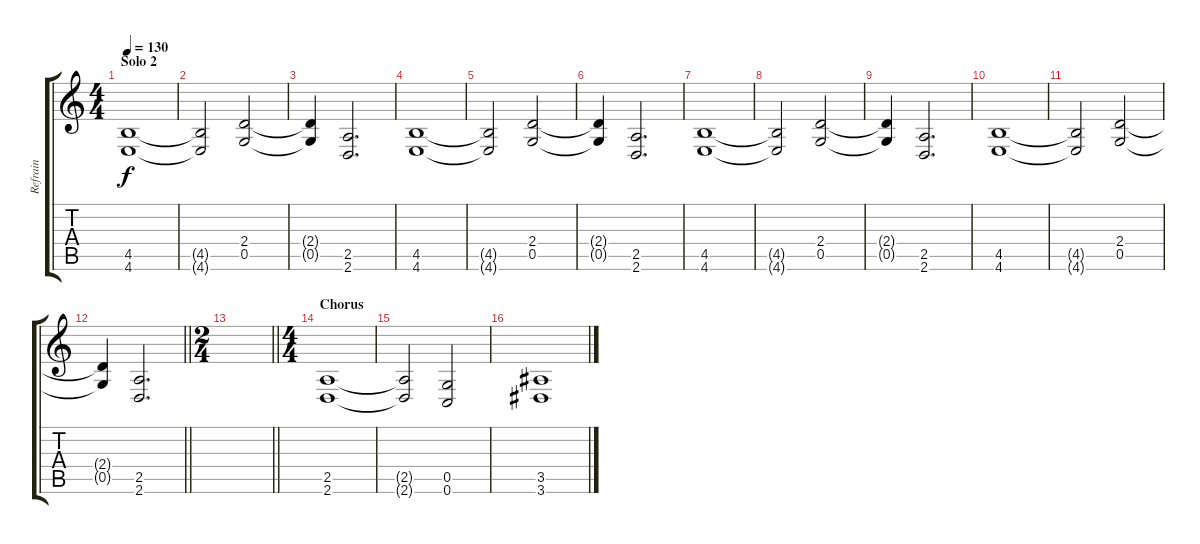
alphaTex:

\track ("Refrain" "Refrain") {instrument distortionguitar}
\staff {score tabs}
\tuning (D4 A3 F3 C3 G2 C2) {hide}
\ts (4 4)
\section ("" "Solo 2")
\tempo 130
\clef g2
\ks c
(4.5 4.6).1{dy f} |
(4.5{t} 4.6{t}).2 (2.4 0.5).2 |
(2.4{t} 0.5{t}).4 (2.5 2.6).2{d} |
(4.5 4.6).1 |
(4.5{t} 4.6{t}).2 (2.4 0.5).2 |
(2.4{t} 0.5{t}).4 (2.5 2.6).2{d} |
(4.5 4.6).1 |
(4.5{t} 4.6{t}).2 (2.4 0.5).2 |
(2.4{t} 0.5{t}).4 (2.5 2.6).2{d} |
(4.5 4.6).1 |
(4.5{t} 4.6{t}).2 (2.4 0.5).2 |
\barLineRight lightlight
(2.4{t} 0.5{t}).4 (2.5 2.6).2{d} |
\ts (2 4)
\barLineRight lightlight
|
\ts (4 4)
\section ("" "Chorus")
(2.5 2.6).1 |
(2.5{t} 2.6{t}).2 (0.5 0.6).2 |
(3.5 3.6).1
